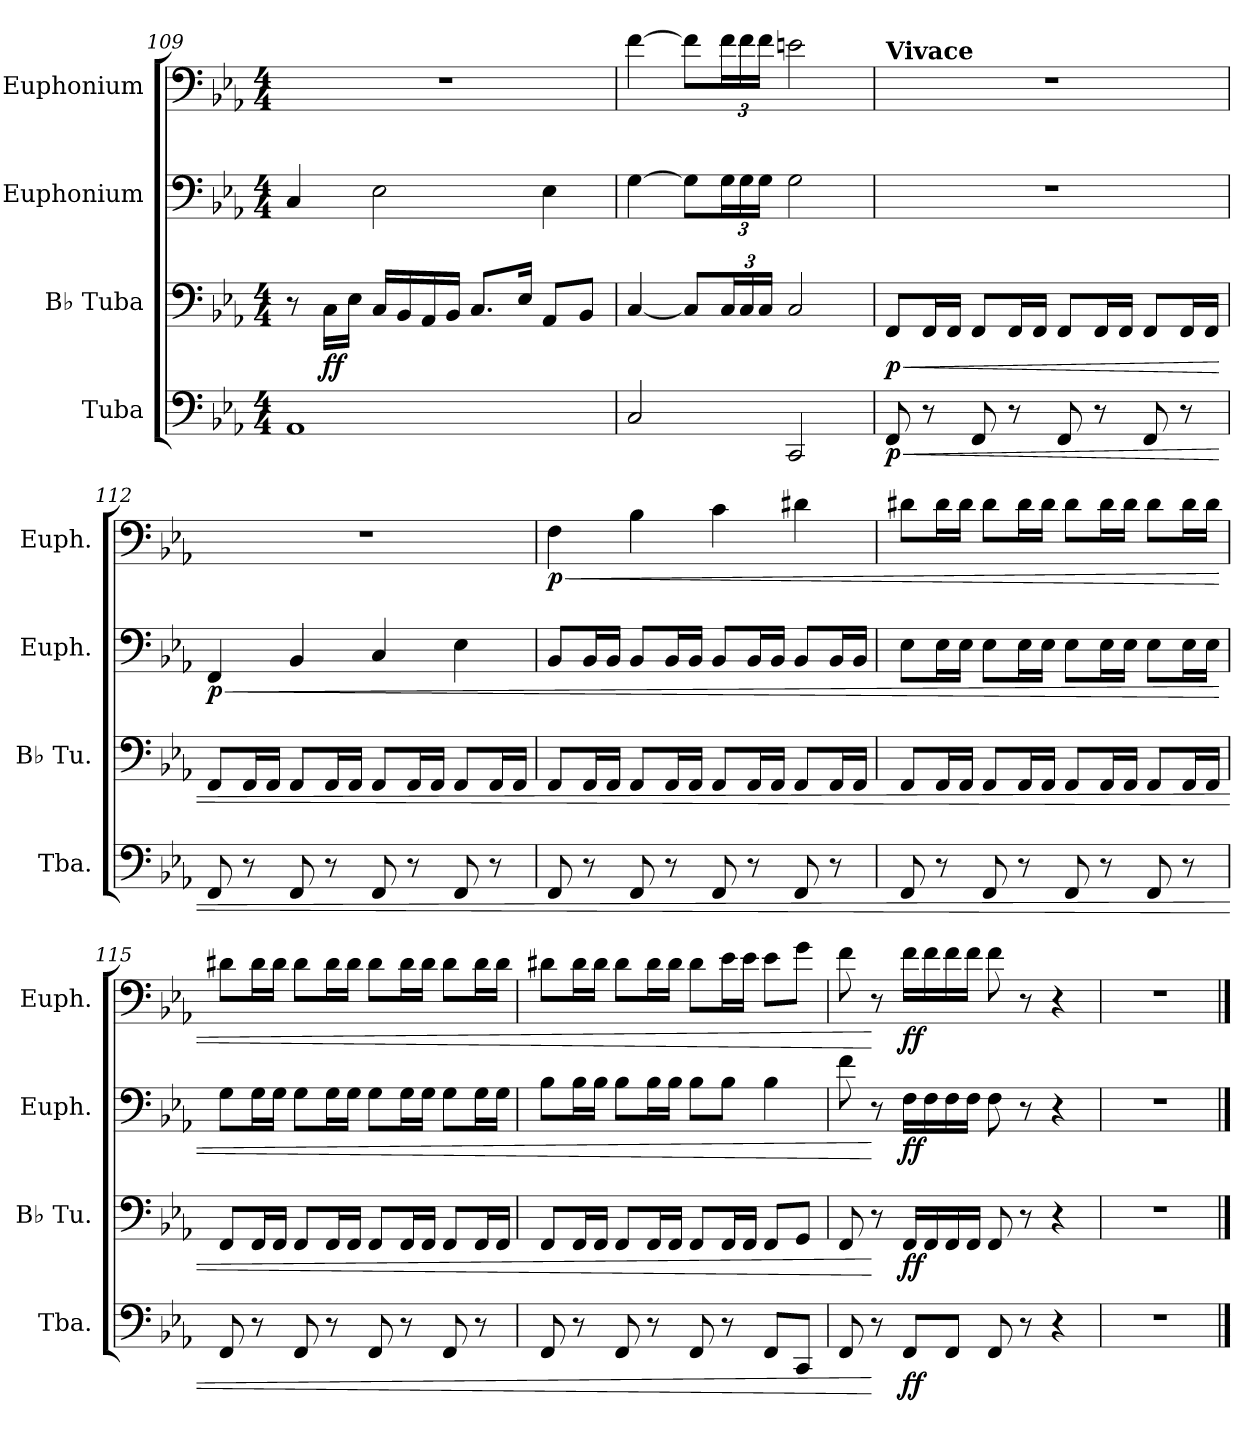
**kern	**dynam	**kern	**dynam	**kern	**dynam	**kern	**dynam
*part4	*part4	*part3	*part3	*part2	*part2	*part1	*part1
*staff4	*staff4	*staff3	*staff3	*staff2	*staff2	*staff1	*staff1
*I"Tuba	*	*I"B♭ Tuba	*	*I"Euphonium	*	*I"Euphonium	*
*I'Tba.	*	*I'B♭ Tu.	*	*I'Euph.	*	*I'Euph.	*
*clefF4	*	*clefF4	*	*clefF4	*	*clefF4	*
*k[b-e-a-]	*	*k[b-e-a-]	*	*k[b-e-a-]	*	*k[b-e-a-]	*
*M4/4	*	*M4/4	*	*M4/4	*	*M4/4	*
=109	=109	=109	=109	=109	=109	=109	=109
1AA-	.	8r	.	4C/	.	1r	.
!	!	!	!LO:DY:b	!	!	!	!
.	.	16C\LL	ff	.	.	.	.
.	.	16E-\JJ	.	.	.	.	.
.	.	16C/LL	.	2E-\	.	.	.
.	.	16BB-/	.	.	.	.	.
.	.	16AA-/	.	.	.	.	.
.	.	16BB-/JJ	.	.	.	.	.
.	.	8.C/L	.	.	.	.	.
.	.	16E-/Jk	.	.	.	.	.
.	.	8AA-/L	.	4E-\	.	.	.
.	.	8BB-/J	.	.	.	.	.
=110	=110	=110	=110	=110	=110	=110	=110
2C/	.	[4C/	.	[4G\	.	[4f\	.
.	.	8C/L]	.	8G\L]	.	8f\L]	.
*	*	*Xbrackettup	*	*Xbrackettup	*	*Xbrackettup	*
.	.	24C/L	.	24G\L	.	24f\L	.
.	.	24C/	.	24G\	.	24f\	.
.	.	24C/JJ	.	24G\JJ	.	24f\JJ	.
2CC/	.	2C/	.	2G\	.	2en\	.
!!LO:LB:g=z
=111	=111	=111	=111	=111	=111	=111	=111
!	!	!	!	!	!	!LO:TX:a:B:t=Vivace	!
!	!LO:HP:b	!	!LO:HP:b	!	!	!	!
!	!LO:DY:n=1:b	!	!LO:DY:n=1:b	!	!	!	!
8FF/	< p	8FF/L	< p	1r	.	1r	.
8r	.	16FF/L	.	.	.	.	.
.	.	16FF/JJ	.	.	.	.	.
8FF/	.	8FF/L	.	.	.	.	.
8r	.	16FF/L	.	.	.	.	.
.	.	16FF/JJ	.	.	.	.	.
8FF/	.	8FF/L	.	.	.	.	.
8r	.	16FF/L	.	.	.	.	.
.	.	16FF/JJ	.	.	.	.	.
8FF/	.	8FF/L	.	.	.	.	.
8r	.	16FF/L	.	.	.	.	.
.	.	16FF/JJ	.	.	.	.	.
=112	=112	=112	=112	=112	=112	=112	=112
!	!	!	!	!	!LO:HP:b	!	!
!	!	!	!	!	!LO:DY:n=1:b	!	!
8FF/	.	8FF/L	.	4FF/	< p	1r	.
8r	.	16FF/L	.	.	.	.	.
.	.	16FF/JJ	.	.	.	.	.
8FF/	.	8FF/L	.	4BB-/	.	.	.
8r	.	16FF/L	.	.	.	.	.
.	.	16FF/JJ	.	.	.	.	.
8FF/	.	8FF/L	.	4C/	.	.	.
8r	.	16FF/L	.	.	.	.	.
.	.	16FF/JJ	.	.	.	.	.
8FF/	.	8FF/L	.	4E-\	.	.	.
8r	.	16FF/L	.	.	.	.	.
.	.	16FF/JJ	.	.	.	.	.
=113	=113	=113	=113	=113	=113	=113	=113
!	!	!	!	!	!	!	!LO:HP:b
!	!	!	!	!	!	!	!LO:DY:n=1:b
8FF/	.	8FF/L	.	8BB-/L	.	4F\	< p
8r	.	16FF/L	.	16BB-/L	.	.	.
.	.	16FF/JJ	.	16BB-/JJ	.	.	.
8FF/	.	8FF/L	.	8BB-/L	.	4B-\	.
8r	.	16FF/L	.	16BB-/L	.	.	.
.	.	16FF/JJ	.	16BB-/JJ	.	.	.
8FF/	.	8FF/L	.	8BB-/L	.	4c\	.
8r	.	16FF/L	.	16BB-/L	.	.	.
.	.	16FF/JJ	.	16BB-/JJ	.	.	.
8FF/	.	8FF/L	.	8BB-/L	.	4d#X\	.
8r	.	16FF/L	.	16BB-/L	.	.	.
.	.	16FF/JJ	.	16BB-/JJ	.	.	.
!!LO:PB:g=z
=114	=114	=114	=114	=114	=114	=114	=114
8FF/	.	8FF/L	.	8E-\L	.	8d#X\L	.
8r	.	16FF/L	.	16E-\L	.	16d#\L	.
.	.	16FF/JJ	.	16E-\JJ	.	16d#\JJ	.
8FF/	.	8FF/L	.	8E-\L	.	8d#\L	.
8r	.	16FF/L	.	16E-\L	.	16d#\L	.
.	.	16FF/JJ	.	16E-\JJ	.	16d#\JJ	.
8FF/	.	8FF/L	.	8E-\L	.	8d#\L	.
8r	.	16FF/L	.	16E-\L	.	16d#\L	.
.	.	16FF/JJ	.	16E-\JJ	.	16d#\JJ	.
8FF/	.	8FF/L	.	8E-\L	.	8d#\L	.
8r	.	16FF/L	.	16E-\L	.	16d#\L	.
.	.	16FF/JJ	.	16E-\JJ	.	16d#\JJ	.
=115	=115	=115	=115	=115	=115	=115	=115
8FF/	.	8FF/L	.	8G\L	.	8d#X\L	.
8r	.	16FF/L	.	16G\L	.	16d#\L	.
.	.	16FF/JJ	.	16G\JJ	.	16d#\JJ	.
8FF/	.	8FF/L	.	8G\L	.	8d#\L	.
8r	.	16FF/L	.	16G\L	.	16d#\L	.
.	.	16FF/JJ	.	16G\JJ	.	16d#\JJ	.
8FF/	.	8FF/L	.	8G\L	.	8d#\L	.
8r	.	16FF/L	.	16G\L	.	16d#\L	.
.	.	16FF/JJ	.	16G\JJ	.	16d#\JJ	.
8FF/	.	8FF/L	.	8G\L	.	8d#\L	.
8r	.	16FF/L	.	16G\L	.	16d#\L	.
.	.	16FF/JJ	.	16G\JJ	.	16d#\JJ	.
!!LO:LB:g=z
=116	=116	=116	=116	=116	=116	=116	=116
8FF/	.	8FF/L	.	8B-\L	.	8d#X\L	.
8r	.	16FF/L	.	16B-\L	.	16d#\L	.
.	.	16FF/JJ	.	16B-\JJ	.	16d#\JJ	.
8FF/	.	8FF/L	.	8B-\L	.	8d#\L	.
8r	.	16FF/L	.	16B-\L	.	16d#\L	.
.	.	16FF/JJ	.	16B-\JJ	.	16d#\JJ	.
8FF/	.	8FF/L	.	8B-\L	.	8d#\L	.
8r	.	16FF/L	.	8B-\J	.	16e-\L	.
.	.	16FF/JJ	.	.	.	16e-\JJ	.
8FF/L	.	8FF/L	.	4B-\	.	8e-\L	.
8CC/J	.	8GG/J	.	.	.	8g\J	.
=117	=117	=117	=117	=117	=117	=117	=117
8FF/	.	8FF/	.	8f\	.	8f\	.
8r	[	8r	[	8r	[	8r	[
!	!LO:DY:b	!	!LO:DY:b	!	!LO:DY:b	!	!LO:DY:b
8FF/L	ff	16FF/LL	ff	16F\LL	ff	16f\LL	ff
.	.	16FF/	.	16F\	.	16f\	.
8FF/J	.	16FF/	.	16F\	.	16f\	.
.	.	16FF/JJ	.	16F\JJ	.	16f\JJ	.
8FF/	.	8FF/	.	8F\	.	8f\	.
8r	.	8r	.	8r	.	8r	.
4r	.	4r	.	4r	.	4r	.
=118	=118	=118	=118	=118	=118	=118	=118
1r	.	1r	.	1r	.	1r	.
==	==	==	==	==	==	==	==
*-	*-	*-	*-	*-	*-	*-	*-
